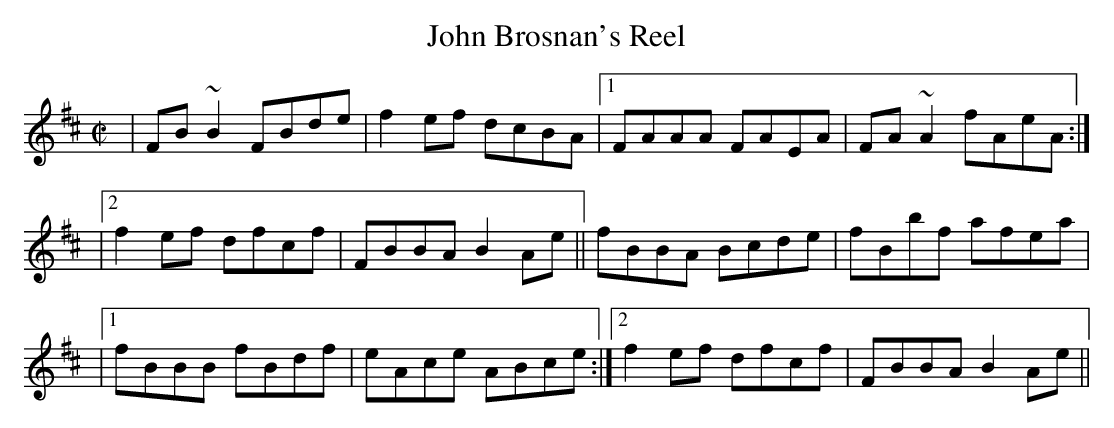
X:1
T:John Brosnan's Reel
M:C|
K:Bm
| FB ~B2 FBde | f2 ef dcBA |1 FAAA FAEA | FA ~A2 fAeA :|
|2 f2 ef dfcf | FBBA B2 Ae || fBBA Bcde | fBbf afea |
|1 fBBB fBdf | eAce ABce :|2 f2 ef dfcf | FBBA B2 Ae ||
